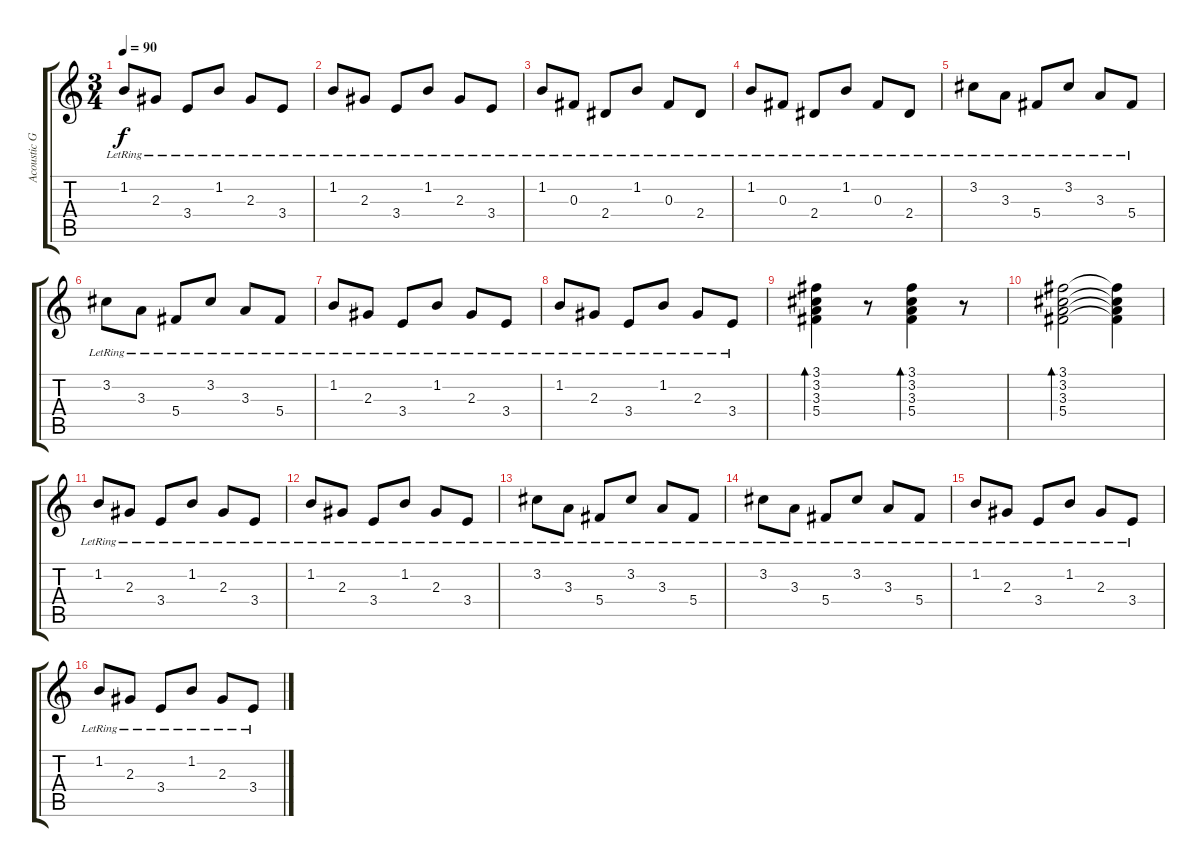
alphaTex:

\track ("Acoustic Guitar 2" "Acoustic G") {instrument acousticguitarsteel}
\staff {score tabs}
\tuning (Eb4 Bb3 Gb3 Db3 Ab2 Eb2) {hide}
\ts (3 4)
\tempo 90
\clef g2
\ks c
1.2{lr}.8{dy f} 2.3{lr}.8 3.4{lr}.8 1.2{lr}.8 2.3{lr}.8 3.4{lr}.8 |
1.2{lr}.8 2.3{lr}.8 3.4{lr}.8 1.2{lr}.8 2.3{lr}.8 3.4{lr}.8 |
1.2{lr}.8 0.3{lr}.8 2.4{lr}.8 1.2{lr}.8 0.3{lr}.8 2.4{lr}.8 |
1.2{lr}.8 0.3{lr}.8 2.4{lr}.8 1.2{lr}.8 0.3{lr}.8 2.4{lr}.8 |
3.2{lr}.8 3.3{lr}.8 5.4{lr}.8 3.2{lr}.8 3.3{lr}.8 5.4{lr}.8 |
3.2{lr}.8 3.3{lr}.8 5.4{lr}.8 3.2{lr}.8 3.3{lr}.8 5.4{lr}.8 |
1.2{lr}.8 2.3{lr}.8 3.4{lr}.8 1.2{lr}.8 2.3{lr}.8 3.4{lr}.8 |
1.2{lr}.8 2.3{lr}.8 3.4{lr}.8 1.2{lr}.8 2.3{lr}.8 3.4{lr}.8 |
(3.1 3.2 3.3 5.4).4{bd 120} r.8 (3.1 3.2 3.3 5.4).4{bd 120} r.8 |
(3.1 3.2 3.3 5.4).2{bd 240} (3.1{t} 3.2{t} 3.3{t} 5.4{t}).4 |
1.2{lr}.8 2.3{lr}.8 3.4{lr}.8 1.2{lr}.8 2.3{lr}.8 3.4{lr}.8 |
1.2{lr}.8 2.3{lr}.8 3.4{lr}.8 1.2{lr}.8 2.3{lr}.8 3.4{lr}.8 |
3.2{lr}.8 3.3{lr}.8 5.4{lr}.8 3.2{lr}.8 3.3{lr}.8 5.4{lr}.8 |
3.2{lr}.8 3.3{lr}.8 5.4{lr}.8 3.2{lr}.8 3.3{lr}.8 5.4{lr}.8 |
1.2{lr}.8 2.3{lr}.8 3.4{lr}.8 1.2{lr}.8 2.3{lr}.8 3.4{lr}.8 |
1.2{lr}.8 2.3{lr}.8 3.4{lr}.8 1.2{lr}.8 2.3{lr}.8 3.4{lr}.8
